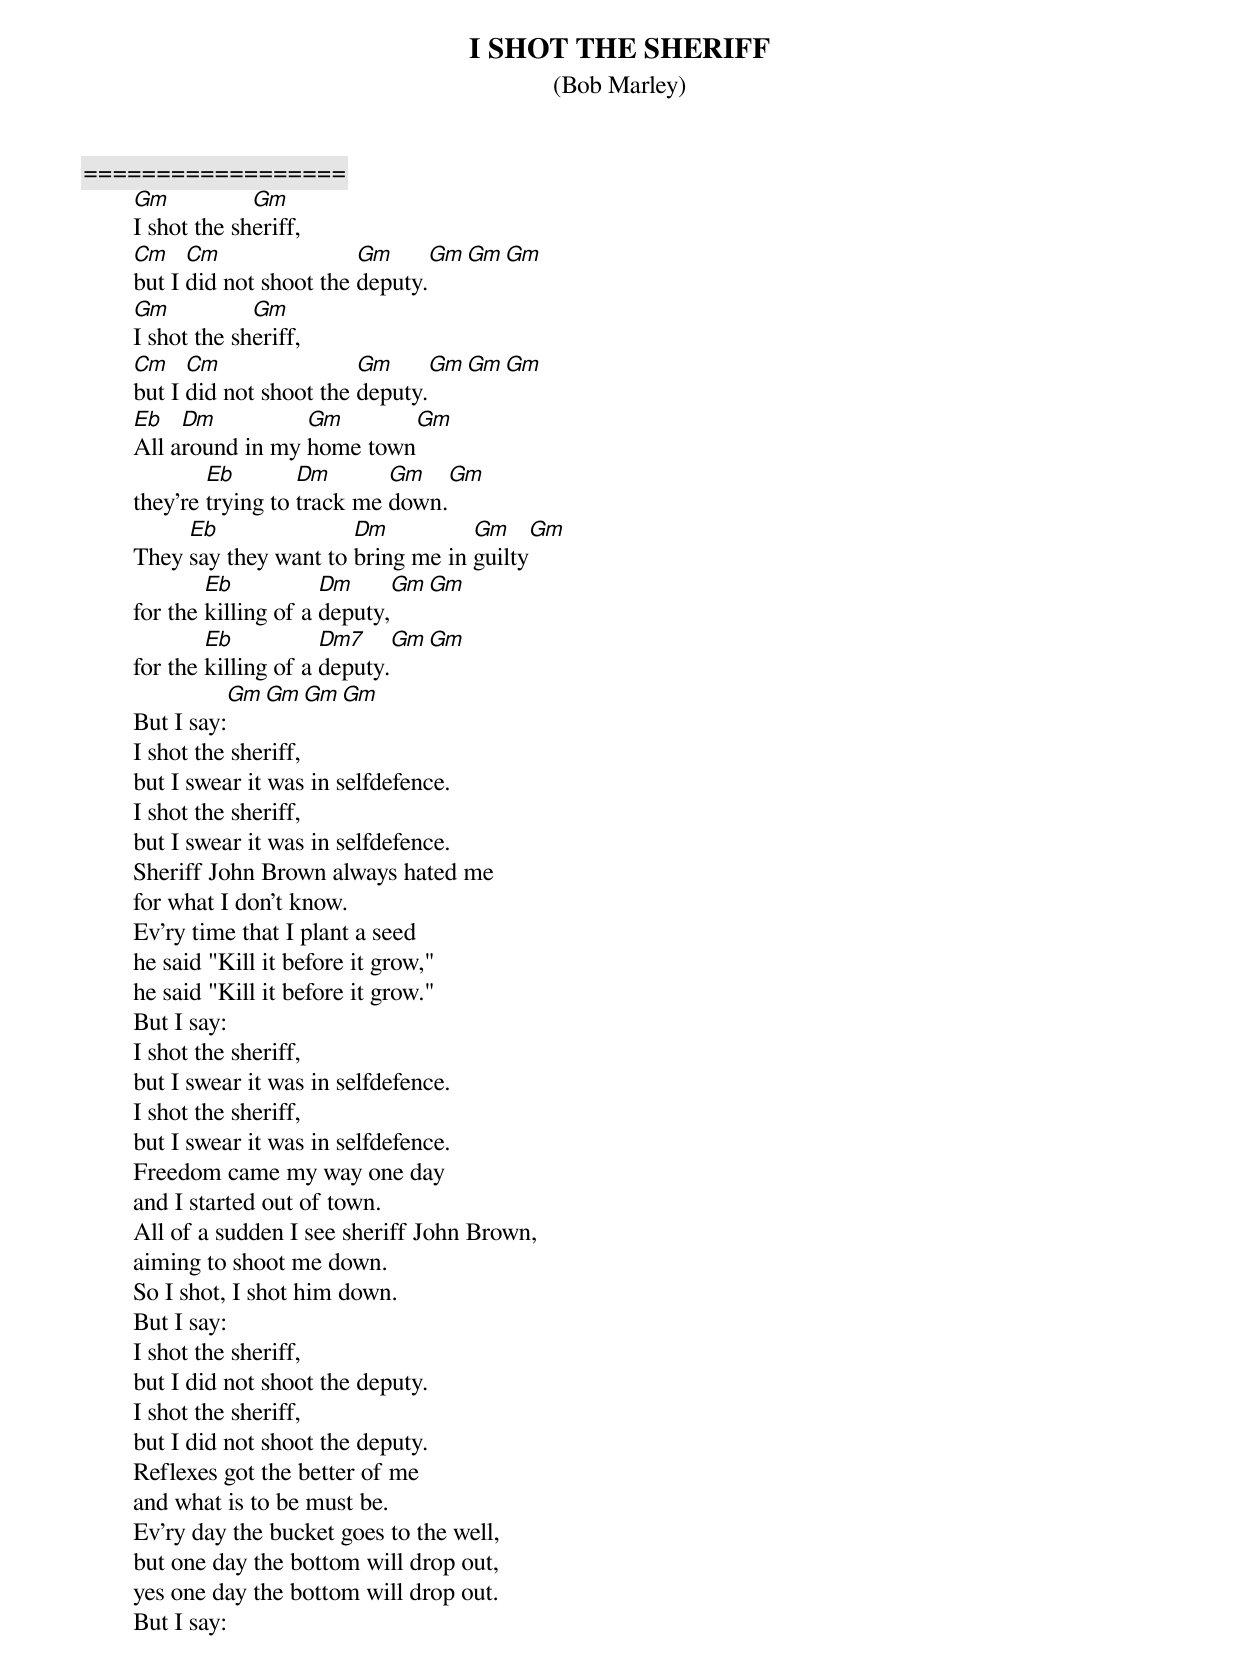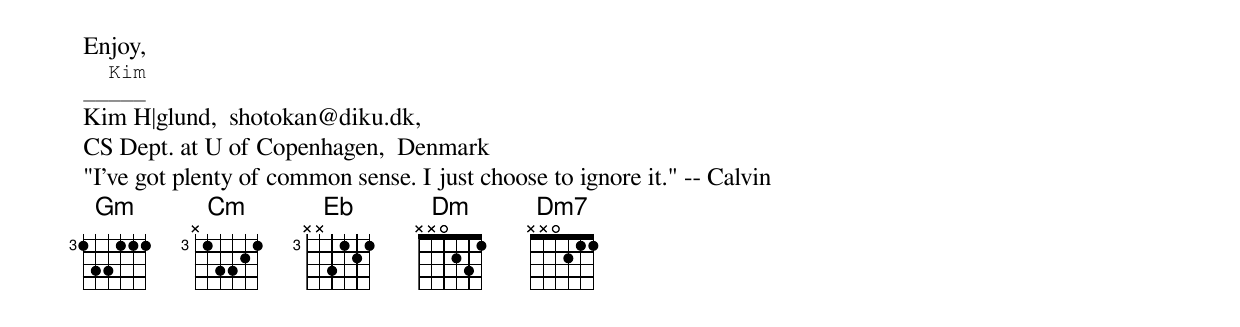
		I SHOT THE SHERIFF
		  (Bob Marley)
		==================
	Gm	     Gm
	I shot the sheriff,
	Cm    Cm		Gm	Gm Gm Gm
	but I did not shoot the deputy.
	Gm	     Gm
	I shot the sheriff,
	Cm    Cm		Gm	Gm Gm Gm
	but I did not shoot the deputy.
	Eb   Dm		 Gm	   Gm
	All around in my home town
		Eb	  Dm	   Gm   Gm
	they're trying to track me down.
	     Eb		      Dm	  Gm     Gm
	They say they want to bring me in guilty
	        Eb	     Dm     Gm Gm
	for the killing of a deputy,
		Eb	     Dm7    Gm Gm
	for the killing of a deputy.
		   Gm Gm Gm Gm
	But I say:
	I shot the sheriff,
	but I swear it was in selfdefence.
	I shot the sheriff,
	but I swear it was in selfdefence.
	Sheriff John Brown always hated me
	for what I don't know.
	Ev'ry time that I plant a seed
	he said "Kill it before it grow,"
	he said "Kill it before it grow."
	But I say:
	I shot the sheriff,
	but I swear it was in selfdefence.
	I shot the sheriff,
	but I swear it was in selfdefence.
	Freedom came my way one day
	and I started out of town.
	All of a sudden I see sheriff John Brown,
	aiming to shoot me down.
	So I shot, I shot him down.
	But I say:
	I shot the sheriff,
	but I did not shoot the deputy.
	I shot the sheriff,
	but I did not shoot the deputy.
	Reflexes got the better of me
	and what is to be must be.
	Ev'ry day the bucket goes to the well,
	but one day the bottom will drop out,
	yes one day the bottom will drop out.
	But I say:

Enjoy,
  Kim
_____
Kim H|glund,  shotokan@diku.dk,
CS Dept. at U of Copenhagen,  Denmark
"I've got plenty of common sense. I just choose to ignore it." -- Calvin
